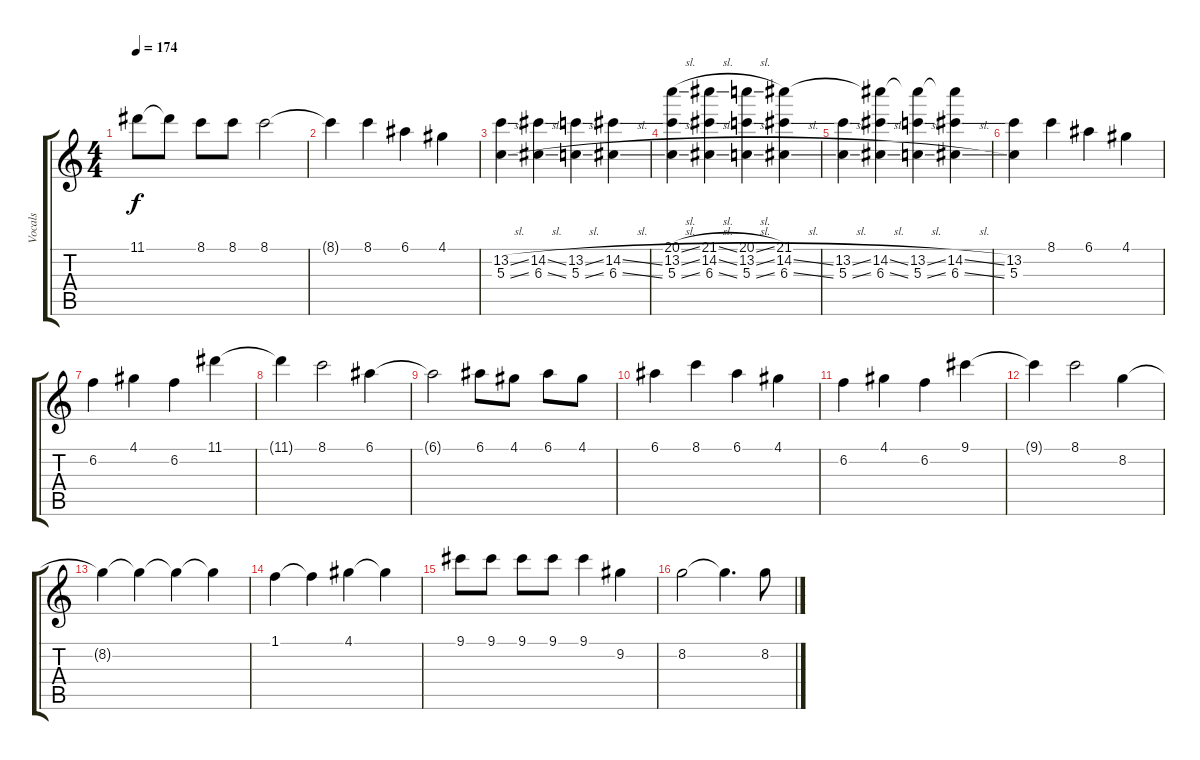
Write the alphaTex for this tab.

\track ("Vocals" "Vocals") {instrument distortionguitar}
\staff {score tabs}
\tuning (E4 B3 G3 D3 A2 E2) {hide}
\ts (4 4)
\tempo 174
\clef g2
\ks c
11.1.8{dy f} 11.1{t}.8 8.1.8 8.1.8 8.1.2 |
8.1{t}.4 8.1.4 6.1.4 4.1.4 |
(13.2{sl} 5.3{sl}).4 (14.2{sl} 6.3{sl}).4 (13.2{sl} 5.3{sl}).4 (14.2{sl} 6.3{sl}).4 |
(20.1{sl} 13.2{sl} 5.3{sl}).4 (21.1{sl} 14.2{sl} 6.3{sl}).4 (20.1{sl} 13.2{sl} 5.3{sl}).4 (21.1 14.2{sl} 6.3{sl}).4 |
(13.2{sl} 5.3{sl}).4 (21.1{t} 14.2{sl} 6.3{sl}).4 (21.1{t} 13.2{sl} 5.3{sl}).4 (21.1{t} 14.2{sl} 6.3{sl}).4 |
(13.2 5.3).4{volume 16} 8.1.4 6.1.4 4.1.4 |
6.2.4 4.1.4 6.2.4 11.1.4 |
11.1{t}.4 8.1.2 6.1.4 |
6.1{t}.2 6.1.8 4.1.8 6.1.8 4.1.8 |
6.1.4 8.1.4 6.1.4 4.1.4 |
6.2.4 4.1.4 6.2.4 9.1.4 |
9.1{t}.4 8.1.2 8.2.4 |
8.2{t}.4 8.2{t}.4 8.2{t}.4 8.2{t}.4 |
1.1.4 1.1{t}.4 4.1.4 4.1{t}.4 |
9.1.8 9.1.8 9.1.8 9.1.8 9.1.4 9.2.4 |
8.2.2 8.2{t}.4{d} 8.2.8
